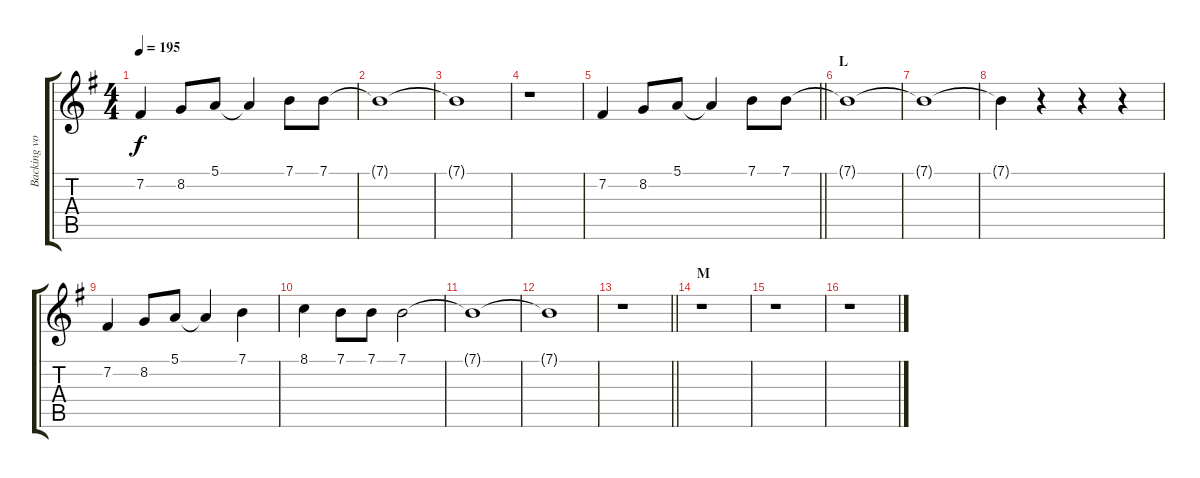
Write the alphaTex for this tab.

\track ("Backing vocal" "Backing vo") {instrument tenorsax}
\staff {score tabs}
\tuning (E4 B3 G3 D3 A2 E2) {hide}
\ts (4 4)
\tempo 195
\clef g2
\ks g
7.2.4{dy f} 8.2.8 5.1.8 5.1{t}.4 7.1.8 7.1.8 |
7.1{t}.1 |
7.1{t}.1 |
r.1 |
\barLineRight lightlight
7.2.4 8.2.8 5.1.8 5.1{t}.4 7.1.8 7.1.8 |
\section ("" "L")
7.1{t}.1 |
7.1{t}.1 |
7.1{t}.4 r.4 r.4 r.4 |
7.2.4 8.2.8 5.1.8 5.1{t}.4 7.1.4 |
8.1.4 7.1.8 7.1.8 7.1.2 |
7.1{t}.1 |
7.1{t}.1 |
\barLineRight lightlight
r.1 |
\section ("" "M")
r.1 |
r.1 |
r.1
